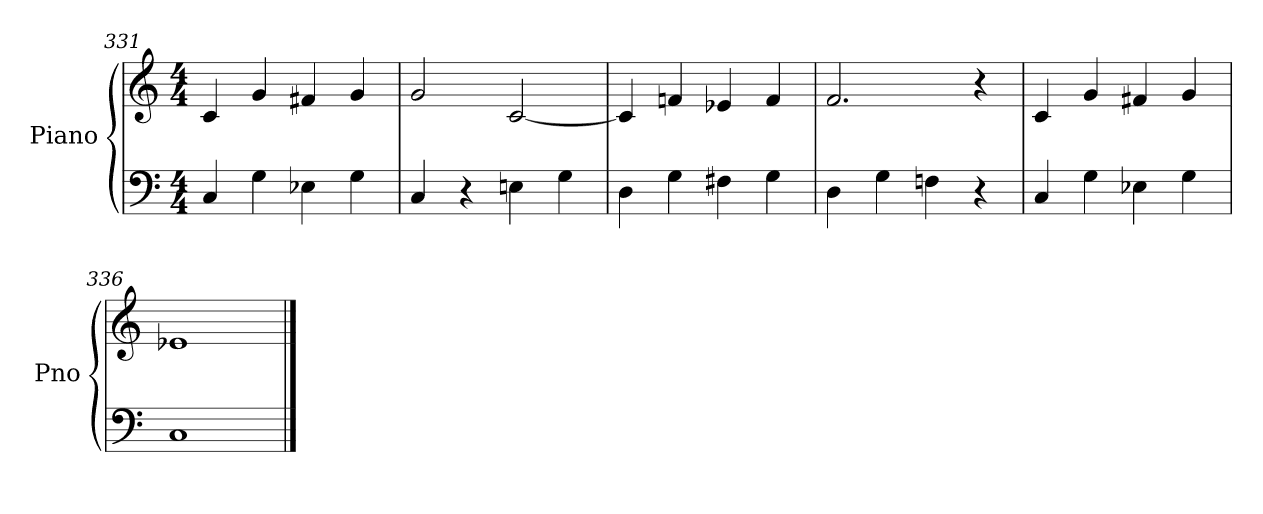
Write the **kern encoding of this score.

**kern	**kern
*part1	*part1
*staff2	*staff1
*I"Piano	*
*I'Pno	*
!!LO:LB:g=z
*clefF4	*clefG2
*k[]	*k[]
*M4/4	*M4/4
=331	=331
4C/	4c/
4G\	4g/
4E-X\	4f#X/
4G\	4g/
=332	=332
4C/	2g/
4r	.
4En\	[2c/
4G\	.
=333	=333
4D\	4c/]
4G\	4fn/
4F#X\	4e-X/
4G\	4f/
=334	=334
4D\	2.f/
4G\	.
4Fn\	.
4r	4r
=335	=335
4C/	4c/
4G\	4g/
4E-X\	4f#X/
4G\	4g/
=336	=336
1C	1e-X
==	==
*-	*-
